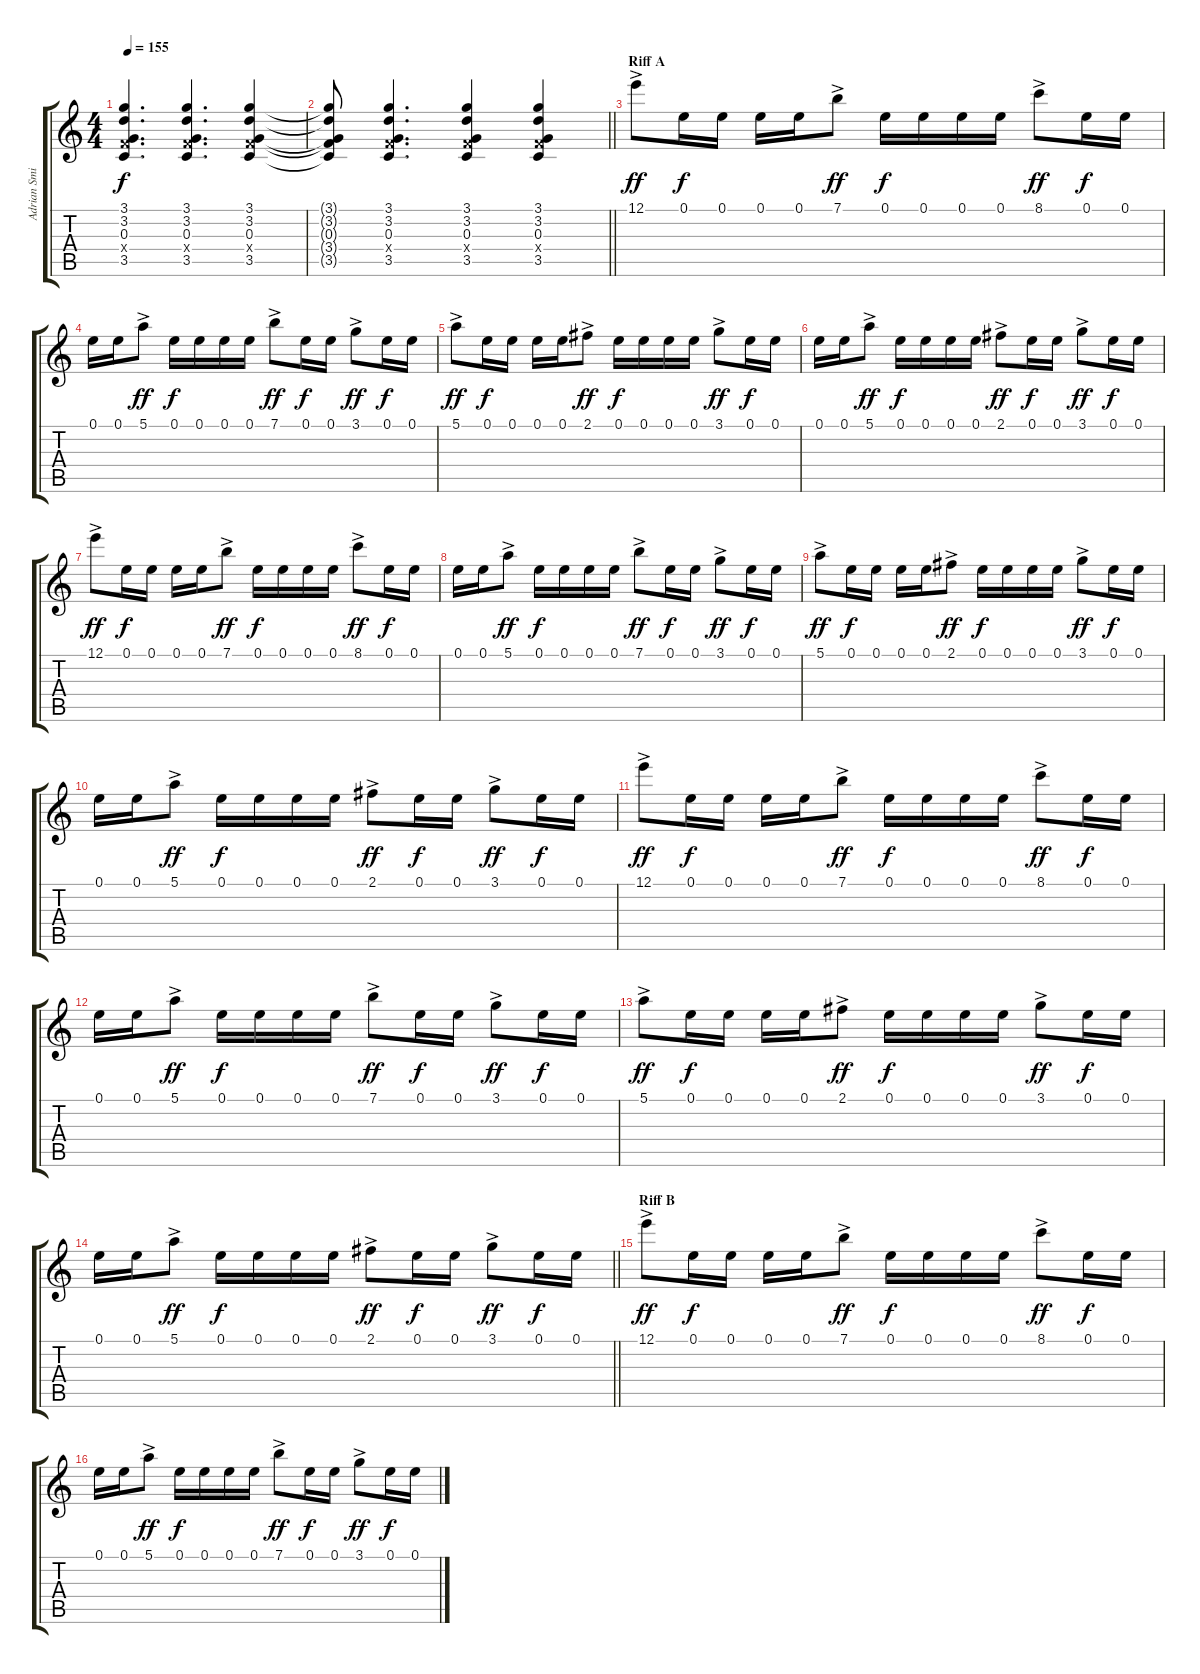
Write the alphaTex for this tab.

\track ("Adrian Smith" "Adrian Smi") {instrument distortionguitar}
\staff {score tabs}
\tuning (E4 B3 G3 D3 A2 E2) {hide}
\ts (4 4)
\tempo 155
\clef g2
\ks c
(3.1 3.2 0.3 3.4{x} 3.5).4{d dy f} (3.1 3.2 0.3 3.4{x} 3.5).4{d} (3.1 3.2 0.3 3.4{x} 3.5).4 |
\barLineRight lightlight
(3.1{t} 3.2{t} 0.3{t} 3.4{t} 3.5{t}).8 (3.1 3.2 0.3 3.4{x} 3.5).4{d} (3.1 3.2 0.3 3.4{x} 3.5).4 (3.1 3.2 0.3 3.4{x} 3.5).4 |
\section ("" "Riff A")
12.1{ac}.8{dy ff} 0.1.16{dy f} 0.1.16 0.1.16 0.1.16 7.1{ac}.8{dy ff} 0.1.16{dy f} 0.1.16 0.1.16 0.1.16 8.1{ac}.8{dy ff} 0.1.16{dy f} 0.1.16 |
0.1.16 0.1.16 5.1{ac}.8{dy ff} 0.1.16{dy f} 0.1.16 0.1.16 0.1.16 7.1{ac}.8{dy ff} 0.1.16{dy f} 0.1.16 3.1{ac}.8{dy ff} 0.1.16{dy f} 0.1.16 |
5.1{ac}.8{dy ff} 0.1.16{dy f} 0.1.16 0.1.16 0.1.16 2.1{ac}.8{dy ff} 0.1.16{dy f} 0.1.16 0.1.16 0.1.16 3.1{ac}.8{dy ff} 0.1.16{dy f} 0.1.16 |
0.1.16 0.1.16 5.1{ac}.8{dy ff} 0.1.16{dy f} 0.1.16 0.1.16 0.1.16 2.1{ac}.8{dy ff} 0.1.16{dy f} 0.1.16 3.1{ac}.8{dy ff} 0.1.16{dy f} 0.1.16 |
12.1{ac}.8{dy ff} 0.1.16{dy f} 0.1.16 0.1.16 0.1.16 7.1{ac}.8{dy ff} 0.1.16{dy f} 0.1.16 0.1.16 0.1.16 8.1{ac}.8{dy ff} 0.1.16{dy f} 0.1.16 |
0.1.16 0.1.16 5.1{ac}.8{dy ff} 0.1.16{dy f} 0.1.16 0.1.16 0.1.16 7.1{ac}.8{dy ff} 0.1.16{dy f} 0.1.16 3.1{ac}.8{dy ff} 0.1.16{dy f} 0.1.16 |
5.1{ac}.8{dy ff} 0.1.16{dy f} 0.1.16 0.1.16 0.1.16 2.1{ac}.8{dy ff} 0.1.16{dy f} 0.1.16 0.1.16 0.1.16 3.1{ac}.8{dy ff} 0.1.16{dy f} 0.1.16 |
0.1.16 0.1.16 5.1{ac}.8{dy ff} 0.1.16{dy f} 0.1.16 0.1.16 0.1.16 2.1{ac}.8{dy ff} 0.1.16{dy f} 0.1.16 3.1{ac}.8{dy ff} 0.1.16{dy f} 0.1.16 |
12.1{ac}.8{dy ff} 0.1.16{dy f} 0.1.16 0.1.16 0.1.16 7.1{ac}.8{dy ff} 0.1.16{dy f} 0.1.16 0.1.16 0.1.16 8.1{ac}.8{dy ff} 0.1.16{dy f} 0.1.16 |
0.1.16 0.1.16 5.1{ac}.8{dy ff} 0.1.16{dy f} 0.1.16 0.1.16 0.1.16 7.1{ac}.8{dy ff} 0.1.16{dy f} 0.1.16 3.1{ac}.8{dy ff} 0.1.16{dy f} 0.1.16 |
5.1{ac}.8{dy ff} 0.1.16{dy f} 0.1.16 0.1.16 0.1.16 2.1{ac}.8{dy ff} 0.1.16{dy f} 0.1.16 0.1.16 0.1.16 3.1{ac}.8{dy ff} 0.1.16{dy f} 0.1.16 |
\barLineRight lightlight
0.1.16 0.1.16 5.1{ac}.8{dy ff} 0.1.16{dy f} 0.1.16 0.1.16 0.1.16 2.1{ac}.8{dy ff} 0.1.16{dy f} 0.1.16 3.1{ac}.8{dy ff} 0.1.16{dy f} 0.1.16 |
\section ("" "Riff B")
12.1{ac}.8{dy ff} 0.1.16{dy f} 0.1.16 0.1.16 0.1.16 7.1{ac}.8{dy ff} 0.1.16{dy f} 0.1.16 0.1.16 0.1.16 8.1{ac}.8{dy ff} 0.1.16{dy f} 0.1.16 |
0.1.16 0.1.16 5.1{ac}.8{dy ff} 0.1.16{dy f} 0.1.16 0.1.16 0.1.16 7.1{ac}.8{dy ff} 0.1.16{dy f} 0.1.16 3.1{ac}.8{dy ff} 0.1.16{dy f} 0.1.16
